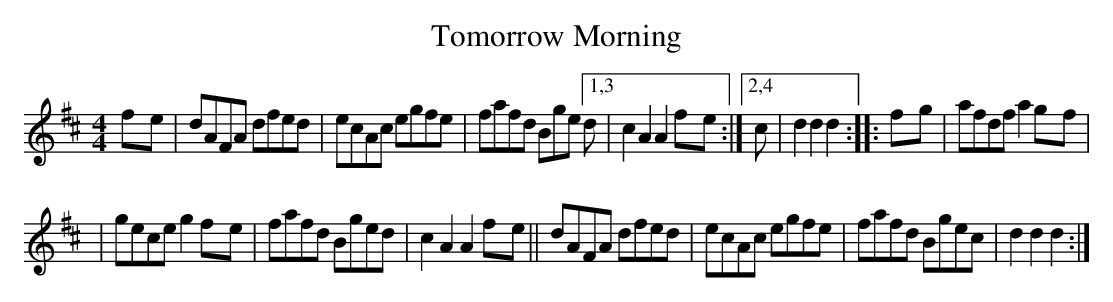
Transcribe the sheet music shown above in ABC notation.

X:1
T: Tomorrow Morning
M: 4/4
L: 1/8
K: D
f-e \
| dAFA dfed | ecAc egfe | fafd Bge [1,3 d | c2A2 A2f-e :|[2,4 c | d2d2 d2 :: f-g | afdf a2g-f |
| gece g2f-e | fafd Bged | c2A2 A2f-e || dAFA dfed  | ecAc egfe  | fafd Bgec | d2d2 d2 :|
